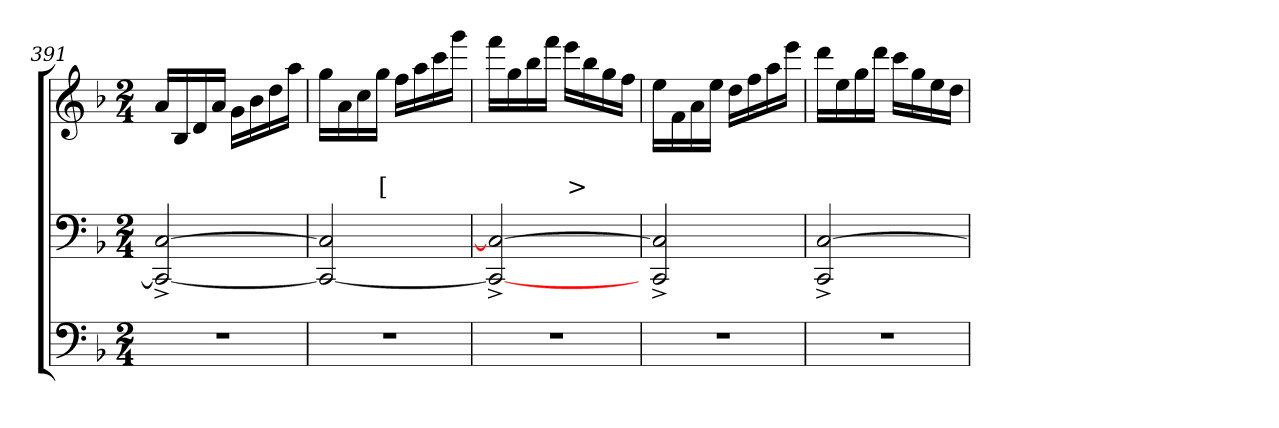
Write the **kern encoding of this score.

**kern	**kern	**kern	**text	**text
*part3	*part2	*part1	*part1	*part1
*staff3	*staff2	*staff1	*staff1	*staff1
*clefF4	*clefF4	*clefG2	*	*
*k[b-]	*k[b-]	*k[b-]	*	*
*M2/4	*M2/4	*M2/4	*	*
=391	=391	=391	=391	=391
2r	[2C^> 2CC_^>	16aLL	.	.
.	.	16B-	.	.
.	.	16d	.	.
.	.	16aJJ	.	.
.	.	16gLL	.	.
.	.	16b-	.	.
.	.	16dd	.	.
.	.	16aaJJ	.	.
=392	=392	=392	=392	=392
2r	2C] 2CC_	16ggLL	.	.
.	.	16a	.	.
.	.	16cc	.	.
.	.	16ggJJ	.	[
.	.	16ffLL	.	.
.	.	16aa	.	.
.	.	16ccc	.	.
.	.	16gggJJ	.	.
=393	=393	=393	=393	=393
2r	2C_^> 2CC_^>	16fffLL	.	.
.	.	16gg	.	.
.	.	16bb-	.	.
.	.	16fffJJ	.	.
.	.	16eeeLL	.	>
.	.	16bb-	.	.
.	.	16gg	.	.
.	.	16ffJJ	.	.
=394	=394	=394	=394	=394
2r	2C]^> 2CC^>	16eeLL	.	.
.	.	16f	.	.
.	.	16a	.	.
.	.	16eeJJ	.	.
.	.	16ddLL	.	.
.	.	16ff	.	.
.	.	16aa	.	.
.	.	16eeeJJ	.	.
=395	=395	=395	=395	=395
2r	[2C^> 2CC^>	16dddLL	.	.
.	.	16ee	.	.
.	.	16gg	.	.
.	.	16dddJJ	.	.
.	.	16cccLL	.	.
.	.	16gg	.	.
.	.	16ee	.	.
.	.	16ddJJ	.	.
=	=	=	=	=
*-	*-	*-	*-	*-
